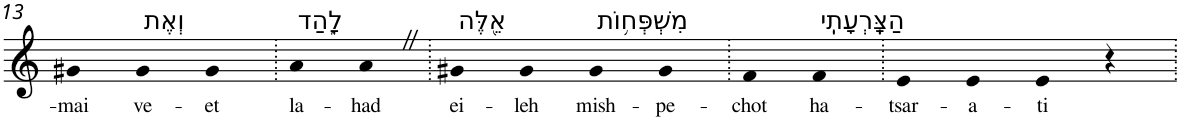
**kern	**text
*part1	*part1
*staff1	*staff1
*I"Piano	*
*I'Pno	*
!!LO:PB:g=z
*clefG2	*
*k[]	*
=13	=13
!	!LO:LY:b
4g#X	-mai
!LO:TX:a:t=וְאֶת	!
!	!LO:LY:b
4g#	ve-
!	!LO:LY:b
4g#	-et
=14.	=14.
!LO:TX:a:t=לָ֑הַד	!
!	!LO:LY:b
4a	la-
!	!LO:LY:b
4aZ	-had
=15.	=15.
!LO:TX:a:t=אֵ֖לֶּה	!
!	!LO:LY:b
4g#X	ei-
!	!LO:LY:b
4g#	-leh
!LO:TX:a:t=מִשְׁפְּח֥וֹת	!
!	!LO:LY:b
4g#	mish-
!	!LO:LY:b
4g#	-pe-
=16.	=16.
!	!LO:LY:b
4f	-chot
!LO:TX:a:t=הַצָּֽרְעָתִֽי	!
!	!LO:LY:b
4f	ha-
=17.	=17.
!	!LO:LY:b
4e	-tsar-
!	!LO:LY:b
4e	-a-
!	!LO:LY:b
4e	-ti
4r	.
=.	=.
*-	*-
